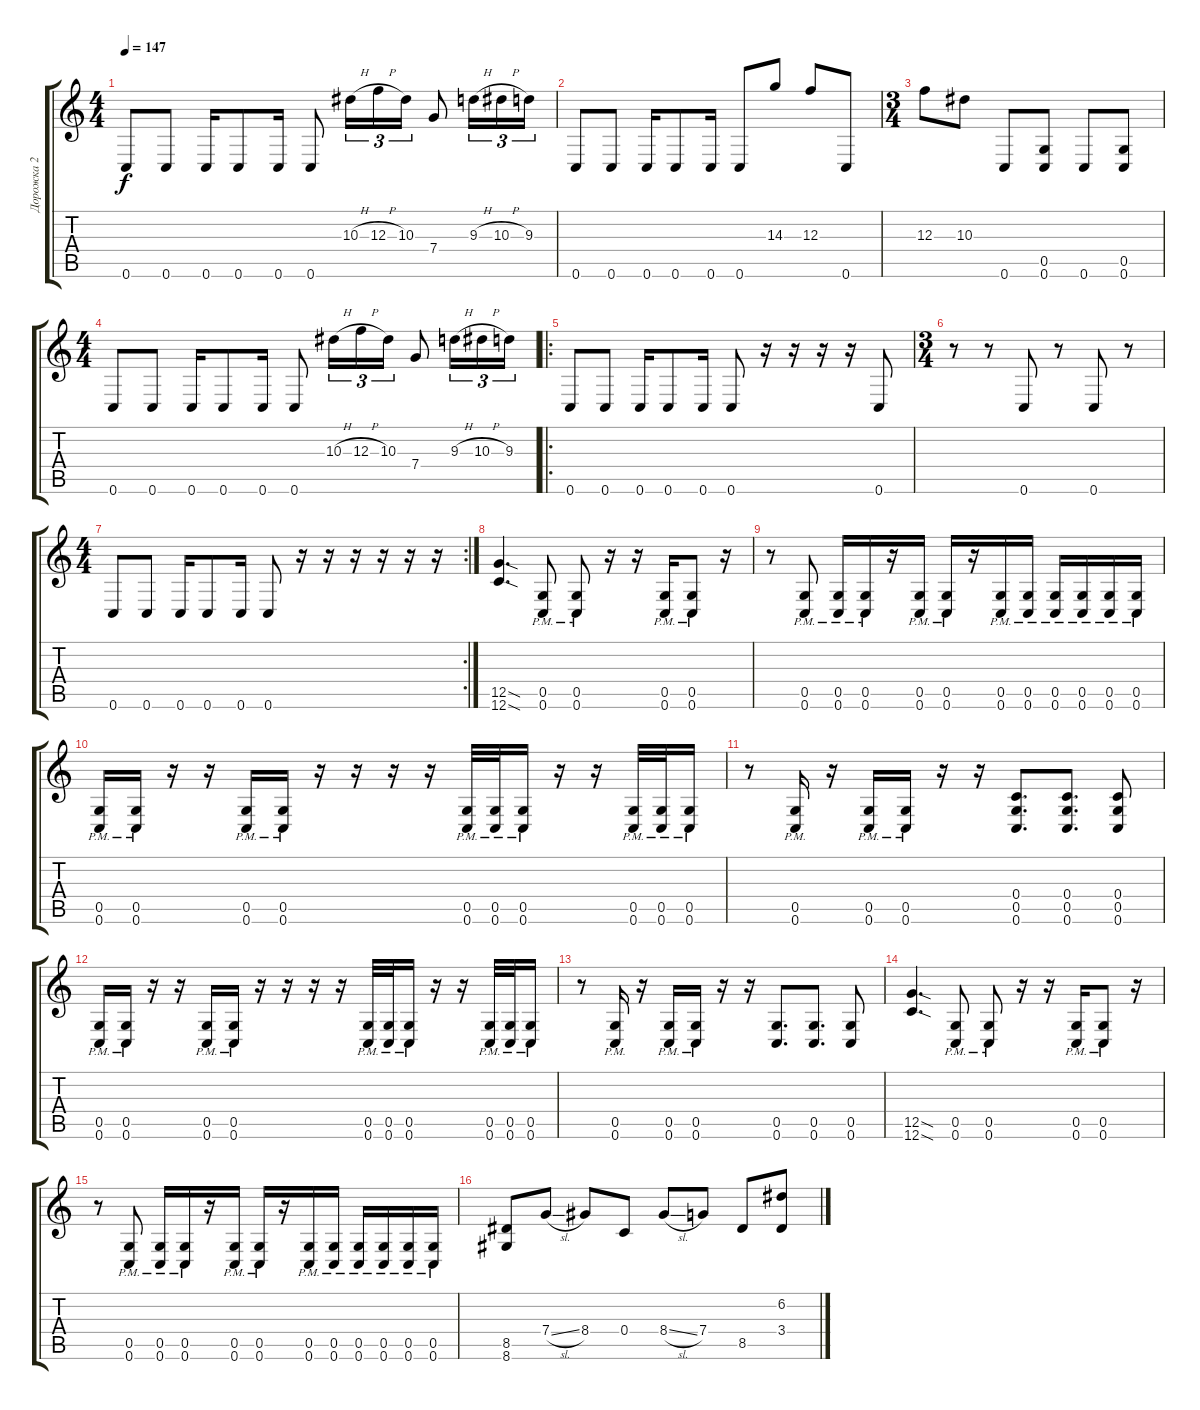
\track ("Дорожка 2" "Дорожка 2") {instrument distortionguitar}
\staff {score tabs}
\tuning (D4 A3 F3 C3 G2 C2) {hide}
\ts (4 4)
\tempo 147
\clef g2
\ks c
0.6.8{dy f} 0.6.8 0.6.16 0.6.8 0.6.16 0.6.8 10.3{h}.16{tu (3 2)} 12.3{h}.16{tu (3 2)} 10.3.16{tu (3 2)} 7.4.8 9.3{h}.16{tu (3 2)} 10.3{h}.16{tu (3 2)} 9.3.16{tu (3 2)} |
0.6.8 0.6.8 0.6.16 0.6.8 0.6.16 0.6.8 14.3.8 12.3.8 0.6.8 |
\ts (3 4)
12.3.8 10.3.8 0.6.8 (0.5 0.6).8 0.6.8 (0.5 0.6).8 |
\ts (4 4)
0.6.8 0.6.8 0.6.16 0.6.8 0.6.16 0.6.8 10.3{h}.16{tu (3 2)} 12.3{h}.16{tu (3 2)} 10.3.16{tu (3 2)} 7.4.8 9.3{h}.16{tu (3 2)} 10.3{h}.16{tu (3 2)} 9.3.16{tu (3 2)} |
\ro
0.6.8 0.6.8 0.6.16 0.6.8 0.6.16 0.6.8 r.16 r.16 r.16 r.16 0.6.8 |
\ts (3 4)
r.8 r.8 0.6.8 r.8 0.6.8 r.8 |
\rc 2
\ts (4 4)
0.6.8 0.6.8 0.6.16 0.6.8 0.6.16 0.6.8 r.16 r.16 r.16 r.16 r.16 r.16 |
(12.5{sod} 12.6{sod}).4{d} (0.5{pm} 0.6{pm}).8 (0.5{pm} 0.6{pm}).8 r.16 r.16 (0.5{pm} 0.6{pm}).16 (0.5{pm} 0.6{pm}).8 r.16 |
r.8 (0.5{pm} 0.6{pm}).8 (0.5{pm} 0.6{pm}).16 (0.5{pm} 0.6{pm}).16 r.16 (0.5{pm} 0.6{pm}).16 (0.5{pm} 0.6{pm}).16 r.16 (0.5{pm} 0.6{pm}).16 (0.5{pm} 0.6{pm}).16 (0.5{pm} 0.6{pm}).16 (0.5{pm} 0.6{pm}).16 (0.5{pm} 0.6{pm}).16 (0.5{pm} 0.6{pm}).16 |
(0.5{pm} 0.6{pm}).16 (0.5{pm} 0.6{pm}).16 r.16 r.16 (0.5{pm} 0.6{pm}).16 (0.5{pm} 0.6{pm}).16 r.16 r.16 r.16 r.16 (0.5{pm} 0.6{pm}).32 (0.5{pm} 0.6{pm}).32 (0.5{pm} 0.6{pm}).16 r.16 r.16 (0.5{pm} 0.6{pm}).32 (0.5{pm} 0.6{pm}).32 (0.5{pm} 0.6{pm}).16 |
r.8 (0.5{pm} 0.6{pm}).16 r.16 (0.5{pm} 0.6{pm}).16 (0.5{pm} 0.6{pm}).16 r.16 r.16 (0.4 0.5 0.6).8{d} (0.4 0.5 0.6).8{d} (0.4 0.5 0.6).8 |
(0.5{pm} 0.6{pm}).16 (0.5{pm} 0.6{pm}).16 r.16 r.16 (0.5{pm} 0.6{pm}).16 (0.5{pm} 0.6{pm}).16 r.16 r.16 r.16 r.16 (0.5{pm} 0.6{pm}).32 (0.5{pm} 0.6{pm}).32 (0.5{pm} 0.6{pm}).16 r.16 r.16 (0.5{pm} 0.6{pm}).32 (0.5{pm} 0.6{pm}).32 (0.5{pm} 0.6{pm}).16 |
r.8 (0.5{pm} 0.6{pm}).16 r.16 (0.5{pm} 0.6{pm}).16 (0.5{pm} 0.6{pm}).16 r.16 r.16 (0.5 0.6).8{d} (0.5 0.6).8{d} (0.5 0.6).8 |
(12.5{sod} 12.6{sod}).4{d} (0.5{pm} 0.6{pm}).8 (0.5{pm} 0.6{pm}).8 r.16 r.16 (0.5{pm} 0.6{pm}).16 (0.5{pm} 0.6{pm}).8 r.16 |
r.8 (0.5{pm} 0.6{pm}).8 (0.5{pm} 0.6{pm}).16 (0.5{pm} 0.6{pm}).16 r.16 (0.5{pm} 0.6{pm}).16 (0.5{pm} 0.6{pm}).16 r.16 (0.5{pm} 0.6{pm}).16 (0.5{pm} 0.6{pm}).16 (0.5{pm} 0.6{pm}).16 (0.5{pm} 0.6{pm}).16 (0.5{pm} 0.6{pm}).16 (0.5{pm} 0.6{pm}).16 |
(8.5 8.6).8 7.4{sl}.8 8.4.8 0.4.8 8.4{sl}.8 7.4.8 8.5.8 (6.2 3.4).8
